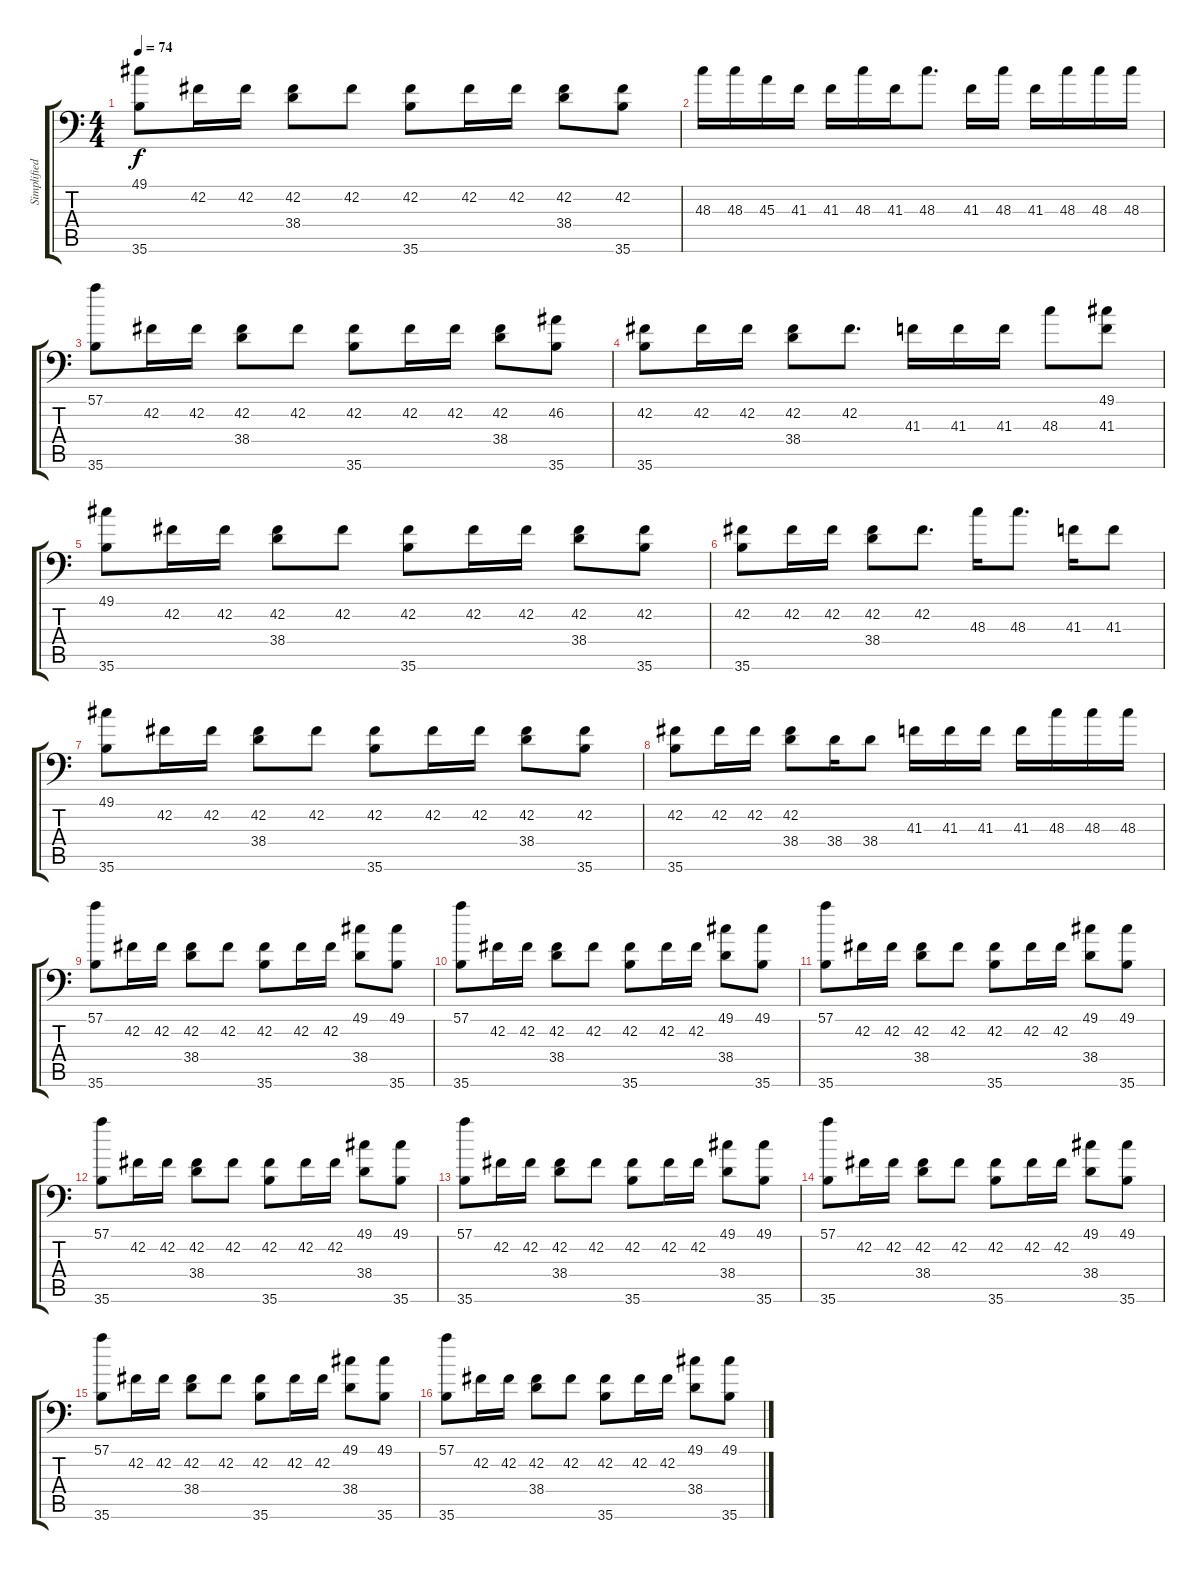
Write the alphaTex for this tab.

\track ("Simplified Drums" "Simplified") {instrument acousticgrandpiano}
\staff {score tabs}
\tuning (C-1 C-1 C-1 C-1 C-1 C-1) {hide}
\ts (4 4)
\tempo 74
\clef f4
\ks c
(49.1 35.6).8{dy f} 42.2.16 42.2.16 (42.2 38.4).8 42.2.8 (42.2 35.6).8 42.2.16 42.2.16 (42.2 38.4).8 (42.2 35.6).8 |
48.3.16 48.3.16 45.3.16 41.3.16 41.3.16 48.3.16 41.3.16 48.3.8{d} 41.3.16 48.3.16 41.3.16 48.3.16 48.3.16 48.3.16 |
(57.1 35.6).8 42.2.16 42.2.16 (42.2 38.4).8 42.2.8 (42.2 35.6).8 42.2.16 42.2.16 (42.2 38.4).8 (46.2 35.6).8 |
(42.2 35.6).8 42.2.16 42.2.16 (42.2 38.4).8 42.2.8{d} 41.3.16 41.3.16 41.3.16 48.3.8 (49.1 41.3).8 |
(49.1 35.6).8 42.2.16 42.2.16 (42.2 38.4).8 42.2.8 (42.2 35.6).8 42.2.16 42.2.16 (42.2 38.4).8 (42.2 35.6).8 |
(42.2 35.6).8 42.2.16 42.2.16 (42.2 38.4).8 42.2.8{d} 48.3.16 48.3.8{d} 41.3.16 41.3.8 |
(49.1 35.6).8 42.2.16 42.2.16 (42.2 38.4).8 42.2.8 (42.2 35.6).8 42.2.16 42.2.16 (42.2 38.4).8 (42.2 35.6).8 |
(42.2 35.6).8 42.2.16 42.2.16 (42.2 38.4).8 38.4.16 38.4.8 41.3.16 41.3.16 41.3.16 41.3.16 48.3.16 48.3.16 48.3.16 |
(57.1 35.6).8 42.2.16 42.2.16 (42.2 38.4).8 42.2.8 (42.2 35.6).8 42.2.16 42.2.16 (49.1 38.4).8 (49.1 35.6).8 |
(57.1 35.6).8 42.2.16 42.2.16 (42.2 38.4).8 42.2.8 (42.2 35.6).8 42.2.16 42.2.16 (49.1 38.4).8 (49.1 35.6).8 |
(57.1 35.6).8 42.2.16 42.2.16 (42.2 38.4).8 42.2.8 (42.2 35.6).8 42.2.16 42.2.16 (49.1 38.4).8 (49.1 35.6).8 |
(57.1 35.6).8 42.2.16 42.2.16 (42.2 38.4).8 42.2.8 (42.2 35.6).8 42.2.16 42.2.16 (49.1 38.4).8 (49.1 35.6).8 |
(57.1 35.6).8 42.2.16 42.2.16 (42.2 38.4).8 42.2.8 (42.2 35.6).8 42.2.16 42.2.16 (49.1 38.4).8 (49.1 35.6).8 |
(57.1 35.6).8 42.2.16 42.2.16 (42.2 38.4).8 42.2.8 (42.2 35.6).8 42.2.16 42.2.16 (49.1 38.4).8 (49.1 35.6).8 |
(57.1 35.6).8 42.2.16 42.2.16 (42.2 38.4).8 42.2.8 (42.2 35.6).8 42.2.16 42.2.16 (49.1 38.4).8 (49.1 35.6).8 |
(57.1 35.6).8 42.2.16 42.2.16 (42.2 38.4).8 42.2.8 (42.2 35.6).8 42.2.16 42.2.16 (49.1 38.4).8 (49.1 35.6).8
